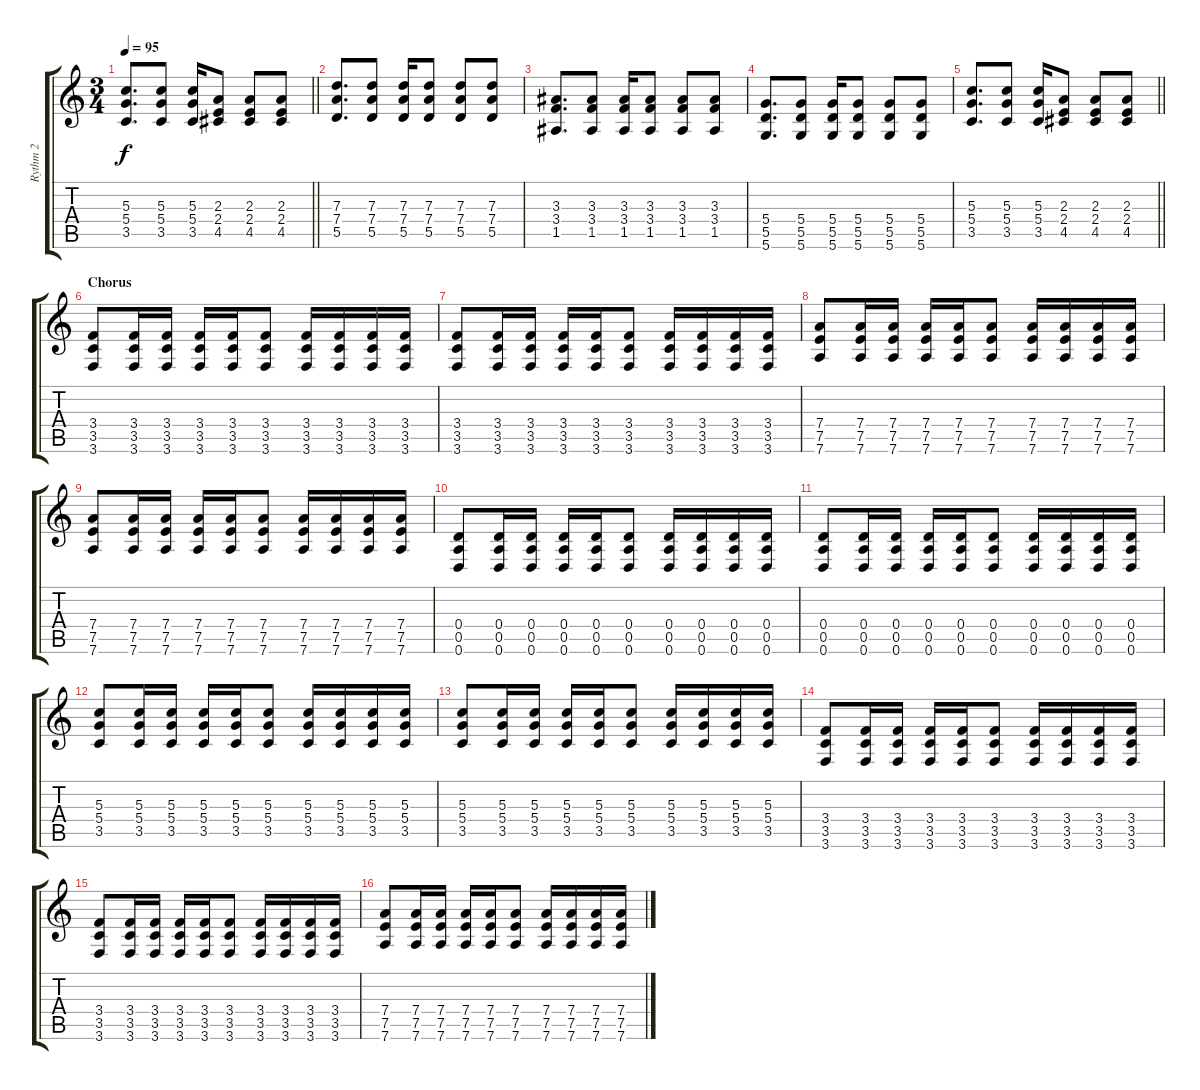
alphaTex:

\track ("Rythm 2" "Rythm 2") {instrument overdrivenguitar}
\staff {score tabs}
\tuning (E4 B3 G3 D3 A2 D2) {hide}
\ts (3 4)
\tempo 95
\clef g2
\barLineRight lightlight
\ks c
(5.3 5.4 3.5).8{d dy f} (5.3 5.4 3.5).8 (5.3 5.4 3.5).16 (2.3 2.4 4.5).8 (2.3 2.4 4.5).8 (2.3 2.4 4.5).8 |
(7.3 7.4 5.5).8{d} (7.3 7.4 5.5).8 (7.3 7.4 5.5).16 (7.3 7.4 5.5).8 (7.3 7.4 5.5).8 (7.3 7.4 5.5).8 |
(3.3 3.4 1.5).8{d} (3.3 3.4 1.5).8 (3.3 3.4 1.5).16 (3.3 3.4 1.5).8 (3.3 3.4 1.5).8 (3.3 3.4 1.5).8 |
(5.4 5.5 5.6).8{d} (5.4 5.5 5.6).8 (5.4 5.5 5.6).16 (5.4 5.5 5.6).8 (5.4 5.5 5.6).8 (5.4 5.5 5.6).8 |
\barLineRight lightlight
(5.3 5.4 3.5).8{d} (5.3 5.4 3.5).8 (5.3 5.4 3.5).16 (2.3 2.4 4.5).8 (2.3 2.4 4.5).8 (2.3 2.4 4.5).8 |
\section ("" "Chorus")
(3.4 3.5 3.6).8 (3.4 3.5 3.6).16 (3.4 3.5 3.6).16 (3.4 3.5 3.6).16 (3.4 3.5 3.6).16 (3.4 3.5 3.6).8 (3.4 3.5 3.6).16 (3.4 3.5 3.6).16 (3.4 3.5 3.6).16 (3.4 3.5 3.6).16 |
(3.4 3.5 3.6).8 (3.4 3.5 3.6).16 (3.4 3.5 3.6).16 (3.4 3.5 3.6).16 (3.4 3.5 3.6).16 (3.4 3.5 3.6).8 (3.4 3.5 3.6).16 (3.4 3.5 3.6).16 (3.4 3.5 3.6).16 (3.4 3.5 3.6).16 |
(7.4 7.5 7.6).8 (7.4 7.5 7.6).16 (7.4 7.5 7.6).16 (7.4 7.5 7.6).16 (7.4 7.5 7.6).16 (7.4 7.5 7.6).8 (7.4 7.5 7.6).16 (7.4 7.5 7.6).16 (7.4 7.5 7.6).16 (7.4 7.5 7.6).16 |
(7.4 7.5 7.6).8 (7.4 7.5 7.6).16 (7.4 7.5 7.6).16 (7.4 7.5 7.6).16 (7.4 7.5 7.6).16 (7.4 7.5 7.6).8 (7.4 7.5 7.6).16 (7.4 7.5 7.6).16 (7.4 7.5 7.6).16 (7.4 7.5 7.6).16 |
(0.4 0.5 0.6).8 (0.4 0.5 0.6).16 (0.4 0.5 0.6).16 (0.4 0.5 0.6).16 (0.4 0.5 0.6).16 (0.4 0.5 0.6).8 (0.4 0.5 0.6).16 (0.4 0.5 0.6).16 (0.4 0.5 0.6).16 (0.4 0.5 0.6).16 |
(0.4 0.5 0.6).8 (0.4 0.5 0.6).16 (0.4 0.5 0.6).16 (0.4 0.5 0.6).16 (0.4 0.5 0.6).16 (0.4 0.5 0.6).8 (0.4 0.5 0.6).16 (0.4 0.5 0.6).16 (0.4 0.5 0.6).16 (0.4 0.5 0.6).16 |
(5.3 5.4 3.5).8 (5.3 5.4 3.5).16 (5.3 5.4 3.5).16 (5.3 5.4 3.5).16 (5.3 5.4 3.5).16 (5.3 5.4 3.5).8 (5.3 5.4 3.5).16 (5.3 5.4 3.5).16 (5.3 5.4 3.5).16 (5.3 5.4 3.5).16 |
(5.3 5.4 3.5).8 (5.3 5.4 3.5).16 (5.3 5.4 3.5).16 (5.3 5.4 3.5).16 (5.3 5.4 3.5).16 (5.3 5.4 3.5).8 (5.3 5.4 3.5).16 (5.3 5.4 3.5).16 (5.3 5.4 3.5).16 (5.3 5.4 3.5).16 |
(3.4 3.5 3.6).8 (3.4 3.5 3.6).16 (3.4 3.5 3.6).16 (3.4 3.5 3.6).16 (3.4 3.5 3.6).16 (3.4 3.5 3.6).8 (3.4 3.5 3.6).16 (3.4 3.5 3.6).16 (3.4 3.5 3.6).16 (3.4 3.5 3.6).16 |
(3.4 3.5 3.6).8 (3.4 3.5 3.6).16 (3.4 3.5 3.6).16 (3.4 3.5 3.6).16 (3.4 3.5 3.6).16 (3.4 3.5 3.6).8 (3.4 3.5 3.6).16 (3.4 3.5 3.6).16 (3.4 3.5 3.6).16 (3.4 3.5 3.6).16 |
(7.4 7.5 7.6).8 (7.4 7.5 7.6).16 (7.4 7.5 7.6).16 (7.4 7.5 7.6).16 (7.4 7.5 7.6).16 (7.4 7.5 7.6).8 (7.4 7.5 7.6).16 (7.4 7.5 7.6).16 (7.4 7.5 7.6).16 (7.4 7.5 7.6).16
